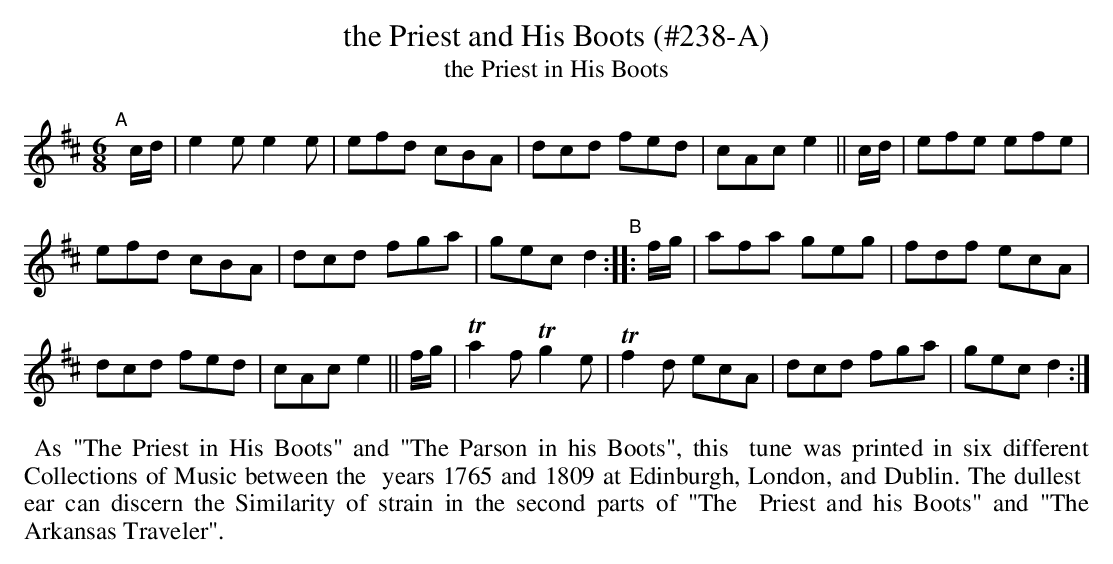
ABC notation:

X:1
T: the Priest and His Boots (#238-A)
T: the Priest in His Boots
M: 6/8
L: 1/8
K: D
"^A"[|]\
c/d/ | e2e e2e | efd cBA | dcd fed | cAc e2 || c/d/ | efe efe |
efd cBA | dcd fga | gec d2 "^B":: f/g/ | afa geg | fdf ecA |
dcd fed | cAc e2 || f/g/ | Ta2f Tg2e | Tf2d ecA | dcd fga | gec d2 :|
